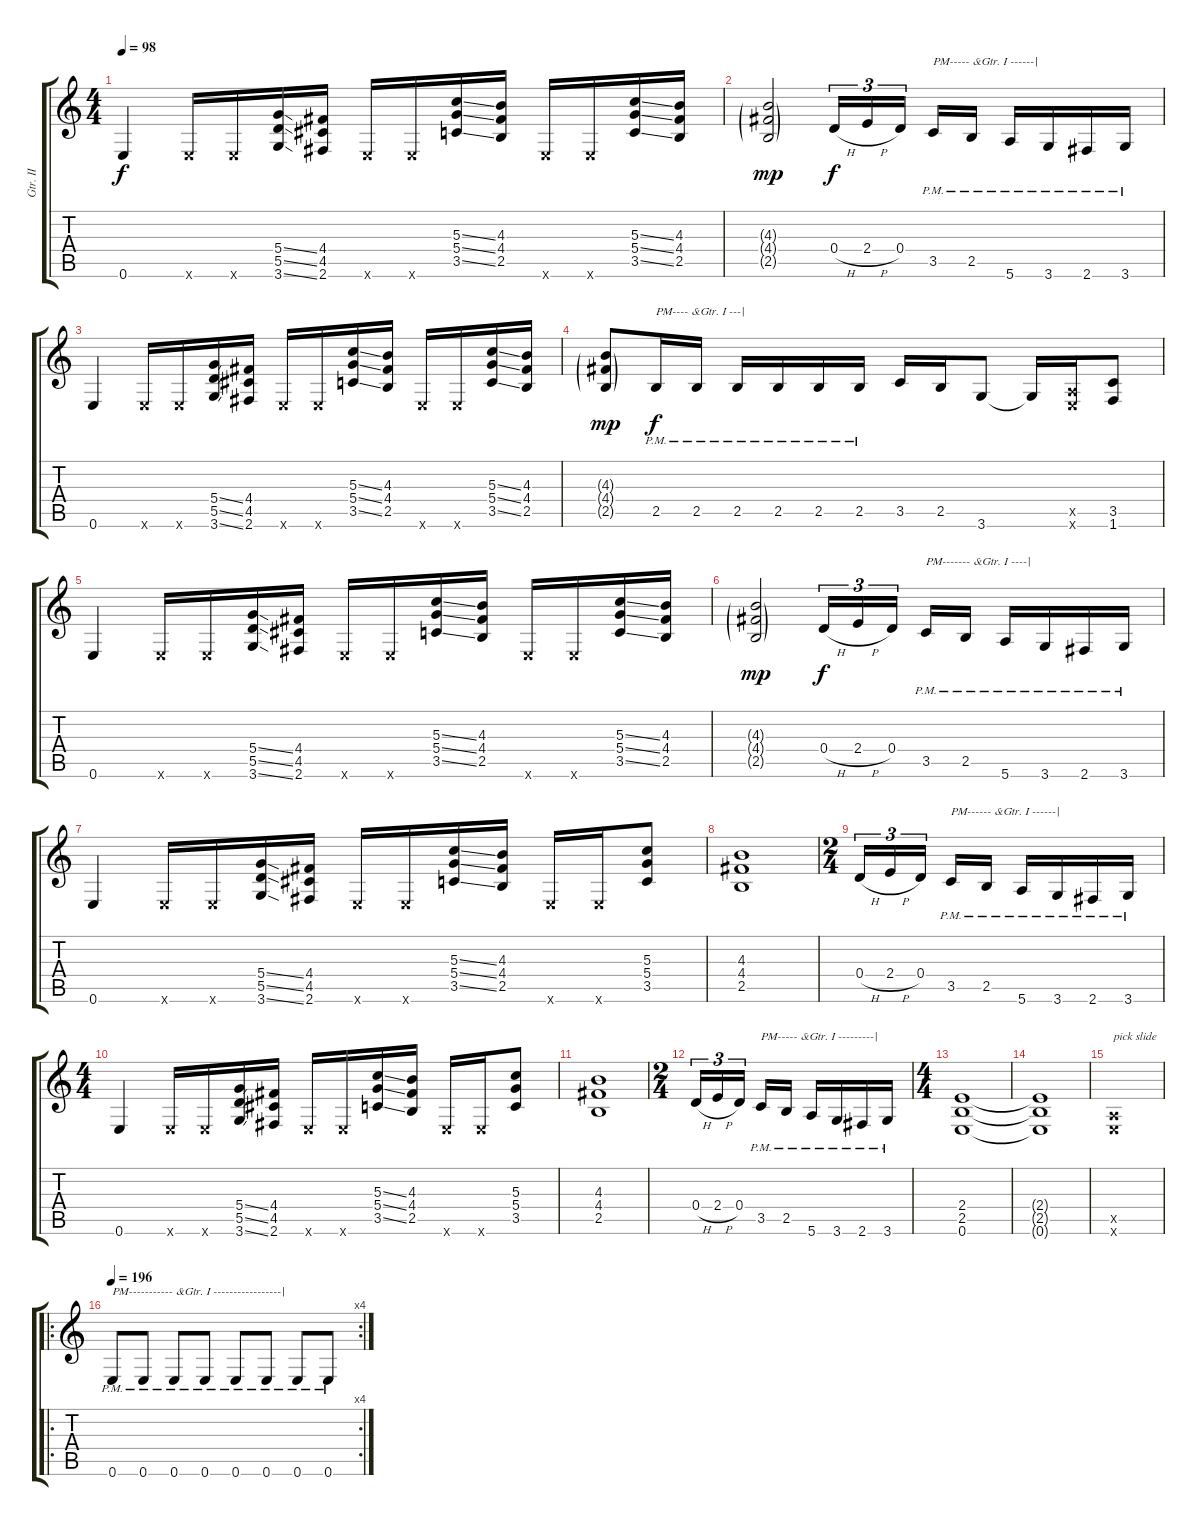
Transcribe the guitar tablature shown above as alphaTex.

\track ("Gtr. II" "Gtr. II") {instrument distortionguitar}
\staff {score tabs}
\tuning (E4 B3 G3 D3 A2 E2) {hide}
\ts (4 4)
\tempo 98
\clef g2
\ks c
0.6.4{dy f} 0.6{x}.16 0.6{x}.16 (5.4{ss} 5.5{ss} 3.6{ss}).16 (4.4 4.5 2.6).16 0.6{x}.16 0.6{x}.16 (5.3{ss} 5.4{ss} 3.5{ss}).16 (4.3 4.4 2.5).16 0.6{x}.16 0.6{x}.16 (5.3{ss} 5.4{ss} 3.5{ss}).16 (4.3 4.4 2.5).16 |
(4.3{g} 4.4{g} 2.5{g}).2{dy mp} 0.4{h}.16{tu (3 2) dy f} 2.4{h}.16{tu (3 2)} 0.4.16{tu (3 2)} 3.5{pm}.16{txt "PM----- &Gtr. I ------|"} 2.5{pm}.16 5.6{pm}.16 3.6{pm}.16 2.6{pm}.16 3.6{pm}.16 |
0.6.4 0.6{x}.16 0.6{x}.16 (5.4{ss} 5.5{ss} 3.6{ss}).16 (4.4 4.5 2.6).16 0.6{x}.16 0.6{x}.16 (5.3{ss} 5.4{ss} 3.5{ss}).16 (4.3 4.4 2.5).16 0.6{x}.16 0.6{x}.16 (5.3{ss} 5.4{ss} 3.5{ss}).16 (4.3 4.4 2.5).16 |
(4.3{g} 4.4{g} 2.5{g}).8{dy mp} 2.5{pm}.16{txt "PM---- &Gtr. I ---|" dy f} 2.5{pm}.16 2.5{pm}.16 2.5{pm}.16 2.5{pm}.16 2.5{pm}.16 3.5.16 2.5.16 3.6.8 3.6{t}.16 (0.5{x} 0.6{x}).16 (3.5 1.6).8 |
0.6.4 0.6{x}.16 0.6{x}.16 (5.4{ss} 5.5{ss} 3.6{ss}).16 (4.4 4.5 2.6).16 0.6{x}.16 0.6{x}.16 (5.3{ss} 5.4{ss} 3.5{ss}).16 (4.3 4.4 2.5).16 0.6{x}.16 0.6{x}.16 (5.3{ss} 5.4{ss} 3.5{ss}).16 (4.3 4.4 2.5).16 |
(4.3{g} 4.4{g} 2.5{g}).2{dy mp} 0.4{h}.16{tu (3 2) dy f} 2.4{h}.16{tu (3 2)} 0.4.16{tu (3 2)} 3.5{pm}.16{txt "PM------- &Gtr. I ----|"} 2.5{pm}.16 5.6{pm}.16 3.6{pm}.16 2.6{pm}.16 3.6{pm}.16 |
0.6.4 0.6{x}.16 0.6{x}.16 (5.4{ss} 5.5{ss} 3.6{ss}).16 (4.4 4.5 2.6).16 0.6{x}.16 0.6{x}.16 (5.3{ss} 5.4{ss} 3.5{ss}).16 (4.3 4.4 2.5).16 0.6{x}.16 0.6{x}.16 (5.3 5.4 3.5).8 |
(4.3 4.4 2.5).1 |
\ts (2 4)
0.4{h}.16{tu (3 2)} 2.4{h}.16{tu (3 2)} 0.4.16{tu (3 2)} 3.5{pm}.16{txt "PM------ &Gtr. I ------|"} 2.5{pm}.16 5.6{pm}.16 3.6{pm}.16 2.6{pm}.16 3.6{pm}.16 |
\ts (4 4)
0.6.4 0.6{x}.16 0.6{x}.16 (5.4{ss} 5.5{ss} 3.6{ss}).16 (4.4 4.5 2.6).16 0.6{x}.16 0.6{x}.16 (5.3{ss} 5.4{ss} 3.5{ss}).16 (4.3 4.4 2.5).16 0.6{x}.16 0.6{x}.16 (5.3 5.4 3.5).8 |
(4.3 4.4 2.5).1 |
\ts (2 4)
0.4{h}.16{tu (3 2)} 2.4{h}.16{tu (3 2)} 0.4.16{tu (3 2)} 3.5{pm}.16{txt "PM----- &Gtr. I ---------|"} 2.5{pm}.16 5.6{pm}.16 3.6{pm}.16 2.6{pm}.16 3.6{pm}.16 |
\ts (4 4)
(2.4 2.5 0.6).1 |
(2.4{t} 2.5{t} 0.6{t}).1 |
(0.5{x} 0.6{x}).1{txt "pick slide"} |
\ro
\rc 4
\tempo 196
0.6{pm}.8{txt "PM----------- &Gtr. I -----------------|"} 0.6{pm}.8 0.6{pm}.8 0.6{pm}.8 0.6{pm}.8 0.6{pm}.8 0.6{pm}.8 0.6{pm}.8
